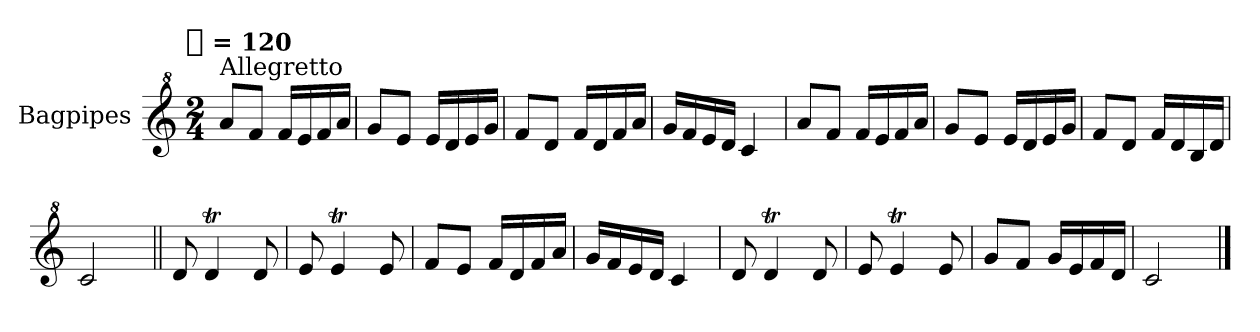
**kern
*part1
*staff1
*I"Bagpipes
*I'Bag
*clefG^2
*k[]
!!LO:TX:omd:t=[quarter] = 120
*M2/4
*MM120
=1
!LO:TX:a:t=Allegretto
8aaL
8ffJ
16ffLL
16ee
16ff
16aaJJ
=
8ggL
8eeJ
16eeLL
16dd
16ee
16ggJJ
=
8ffL
8ddJ
16ffLL
16dd
16ff
16aaJJ
=
16ggLL
16ff
16ee
16ddJJ
4cc
=
8aaL
8ffJ
16ffLL
16ee
16ff
16aaJJ
=
8ggL
8eeJ
16eeLL
16dd
16ee
16ggJJ
=
8ffL
8ddJ
16ffLL
16dd
16b
16ddJJ
=
2cc
=||
8dd
4ddT
8dd
=
8ee
4eet
8ee
=
8ffL
8eeJ
16ffLL
16dd
16ff
16aaJJ
=
16ggLL
16ff
16ee
16ddJJ
4cc
=
8dd
4ddT
8dd
=
8ee
4eet
8ee
=
8ggL
8ffJ
16ggLL
16ee
16ff
16ddJJ
=
2cc
==
*-
